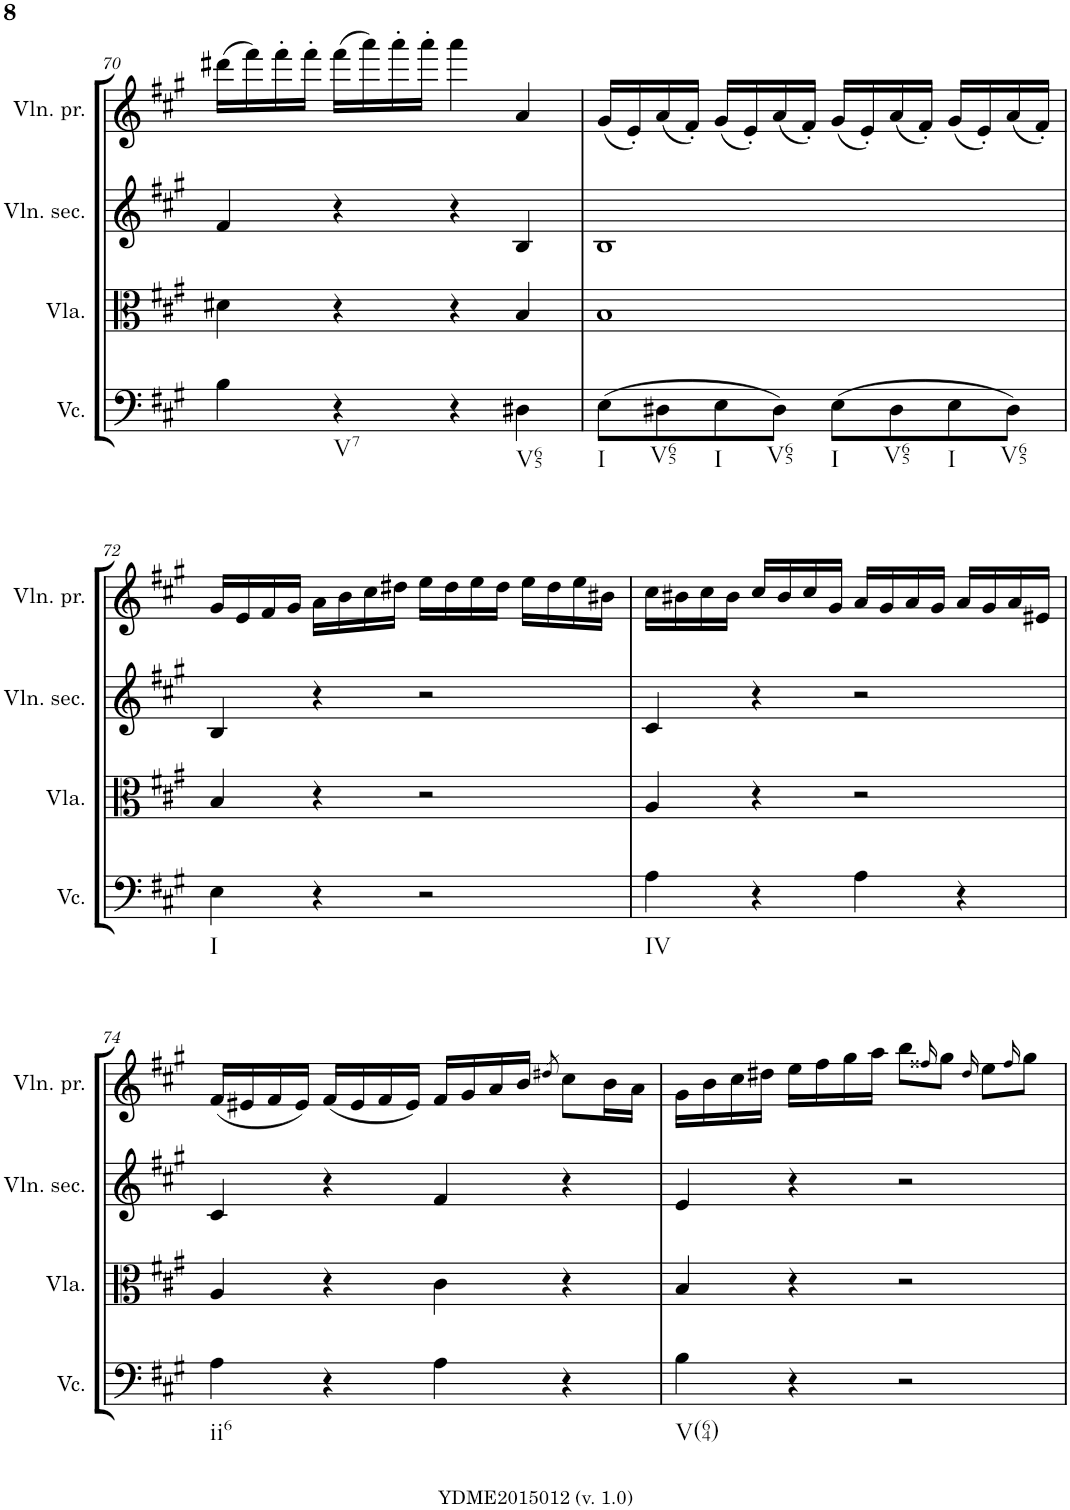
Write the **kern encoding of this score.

**kern	**kern	**kern	**kern
*part4	*part3	*part2	*part1
*staff4	*staff3	*staff2	*staff1
*I"Violoncelle	*I"Viola	*I"Violino secondo	*I"Violino primo
*I'Vc.	*I'Vla.	*I'Vln. sec.	*I'Vln. pr.
!!LO:PB:g=z
*clefF4	*clefC3	*clefG2	*clefG2
*k[f#c#g#]	*k[f#c#g#]	*k[f#c#g#]	*k[f#c#g#]
*A:	*A:	*A:	*A:
*M4/4	*M4/4	*M4/4	*M4/4
*met(c)	*met(c)	*met(c)	*met(c)
=70	=70	=70	=70
4B\	4d#X\	4f#/	(>16ddd#X\LL
.	.	.	16fff#\)
.	.	.	16fff#'\
.	.	.	16fff#'\JJ
!LO:TX:b:t=V7	!	!	!
4r	4r	4r	(>16fff#\LL
.	.	.	16aaa\)
.	.	.	16aaa'\
.	.	.	16aaa'\JJ
4r	4r	4r	4aaa\
!LO:TX:b:t=V65	!	!	!
4D#X\	4B/	4B/	4a/
=71	=71	=71	=71
!LO:TX:b:t=I	!	!	!
(>8E\L	1B	1B	(<16g#/LL
.	.	.	16e'/)
!LO:TX:b:t=V65	!	!	!
8D#X\	.	.	(<16a/
.	.	.	16f#'/JJ)
!LO:TX:b:t=I	!	!	!
8E\	.	.	(<16g#/LL
.	.	.	16e'/)
!LO:TX:b:t=V65	!	!	!
8D#\J)	.	.	(<16a/
.	.	.	16f#'/JJ)
!LO:TX:b:t=I	!	!	!
(>8E\L	.	.	(<16g#/LL
.	.	.	16e'/)
!LO:TX:b:t=V65	!	!	!
8D#\	.	.	(<16a/
.	.	.	16f#'/JJ)
!LO:TX:b:t=I	!	!	!
8E\	.	.	(<16g#/LL
.	.	.	16e'/)
!LO:TX:b:t=V65	!	!	!
8D#\J)	.	.	(<16a/
.	.	.	16f#'/JJ)
!!LO:LB:g=z
=72	=72	=72	=72
!LO:TX:b:t=I	!	!	!
4E\	4B/	4B/	16g#/LL
.	.	.	16e/
.	.	.	16f#/
.	.	.	16g#/JJ
4r	4r	4r	16a\LL
.	.	.	16b\
.	.	.	16cc#\
.	.	.	16dd#X\JJ
2r	2r	2r	16ee\LL
.	.	.	16dd#\
.	.	.	16ee\
.	.	.	16dd#\JJ
.	.	.	16ee\LL
.	.	.	16dd#\
.	.	.	16ee\
.	.	.	16b#X\JJ
=73	=73	=73	=73
!LO:TX:b:t=IV	!	!	!
4A\	4A/	4c#/	16cc#\LL
.	.	.	16b#X\
.	.	.	16cc#\
.	.	.	16b#\JJ
4r	4r	4r	16cc#/LL
.	.	.	16b#/
.	.	.	16cc#/
.	.	.	16g#/JJ
4A\	2r	2r	16a/LL
.	.	.	16g#/
.	.	.	16a/
.	.	.	16g#/JJ
4r	.	.	16a/LL
.	.	.	16g#/
.	.	.	16a/
.	.	.	16e#X/JJ
!!LO:LB:g=z
=74	=74	=74	=74
!LO:TX:b:t=ii6	!	!	!
4A\	4A/	4c#/	(<16f#/LL
.	.	.	16e#X/
.	.	.	16f#/
.	.	.	16e#/JJ)
4r	4r	4r	(<16f#/LL
.	.	.	16e#/
.	.	.	16f#/
.	.	.	16e#/JJ)
4A\	4c#\	4f#/	16f#/LL
.	.	.	16g#/
.	.	.	16a/
.	.	.	16b/JJ
.	.	.	8qdd#X/
4r	4r	4r	8cc#\L
.	.	.	16b\L
.	.	.	16a\JJ
=75	=75	=75	=75
!LO:TX:b:t=V(64)	!	!	!
4B\	4B/	4e/	16g#\LL
.	.	.	16b\
.	.	.	16cc#\
.	.	.	16dd#X\JJ
4r	4r	4r	16ee\LL
.	.	.	16ff#\
.	.	.	16gg#\
.	.	.	16aa\JJ
2r	2r	2r	8bb\L
.	.	.	16qff##X/
.	.	.	8gg#\J
.	.	.	16qdd#/
.	.	.	8ee\L
.	.	.	16qff##/
.	.	.	8gg#\J
=	=	=	=
*-	*-	*-	*-
